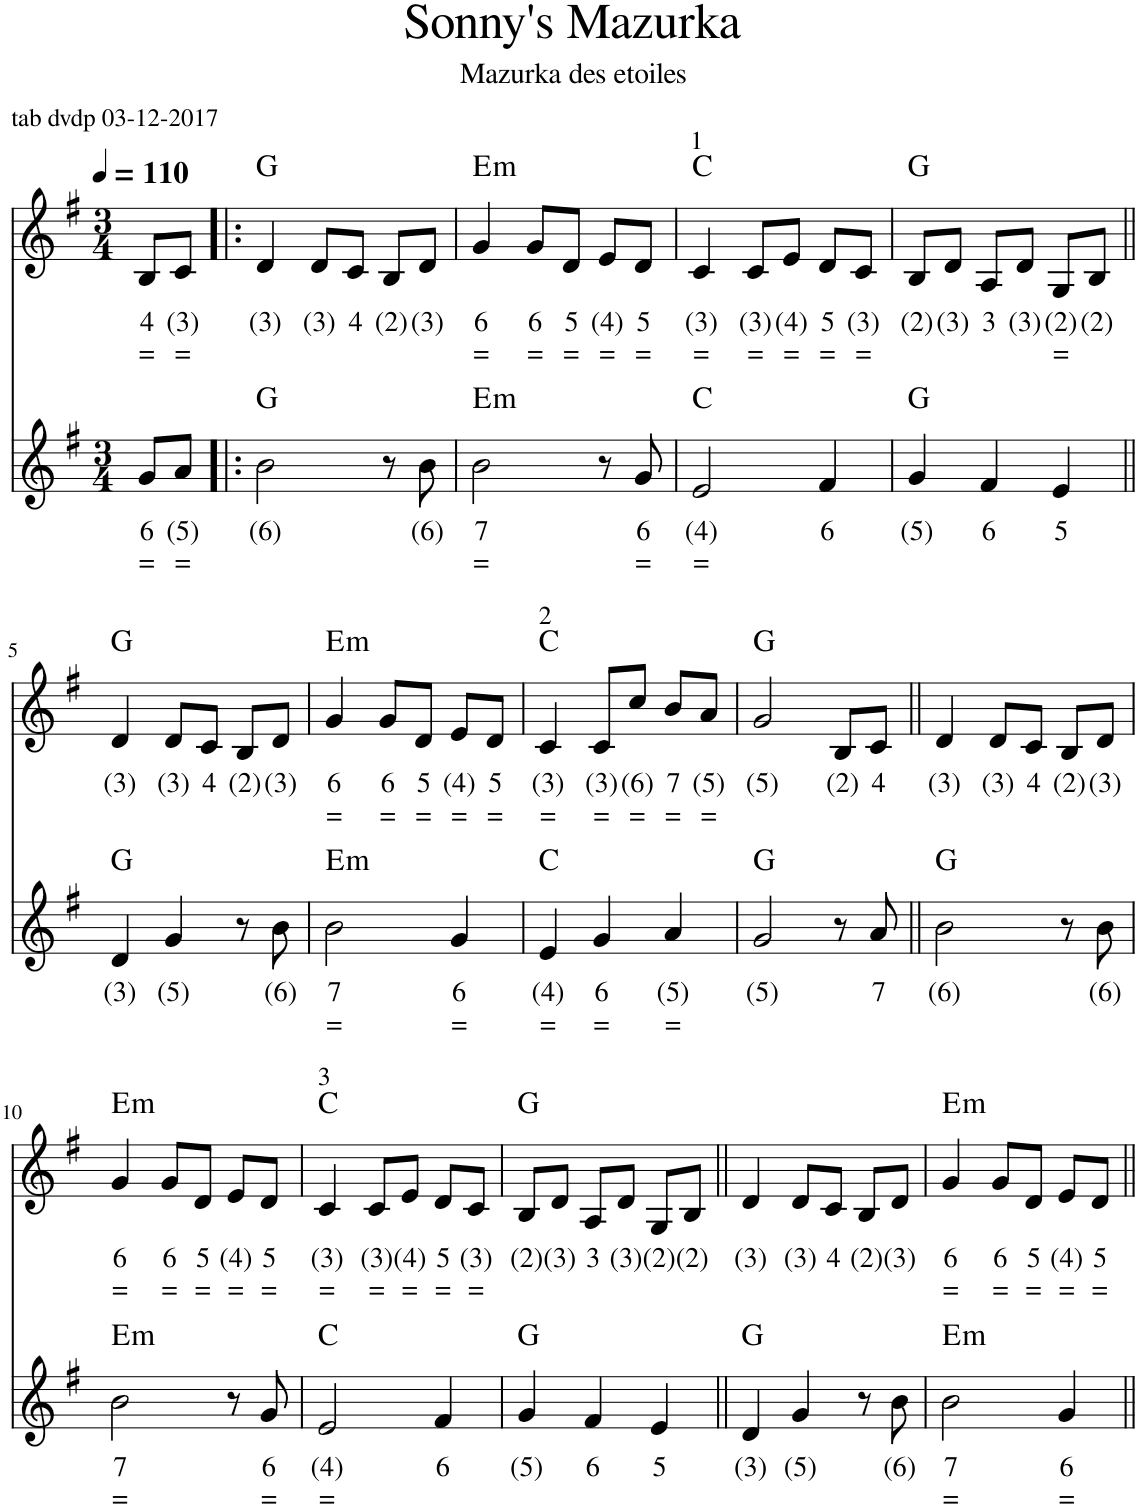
**kern	**text	**text	**kern	**text	**text	**harte
*part2	*part2	*part2	*part1	*part1	*part1	*part1
*staff2	*staff2	*staff2	*staff1	*staff1	*staff1	*
*I"Stem	*	*	*I"Stem	*	*	*
*clefG2	*	*	*clefG2	*	*	*
*k[f#]	*	*	*k[f#]	*	*	*
*M3/4	*	*	*M3/4	*	*	*
*MM110	*	*	*MM110	*	*	*
=	=	=	=	=	=	=
!	!LO:LY:b	!LO:LY:b	!	!LO:LY:b	!LO:LY:b	!
8g/L	6	=	8B/L	4	=	.
!	!LO:LY:b	!LO:LY:b	!	!LO:LY:b	!LO:LY:b	!
8a/J	(5)	=	8c/J	(3)	=	.
=1!|:	=1!|:	=1!|:	=1!|:	=1!|:	=1!|:	=1!|:
!	!LO:LY:b	!	!	!LO:LY:b	!	!
2b\	(6)	.	4d/	(3)	.	G:maj
!	!	!	!	!LO:LY:b	!	!
.	.	.	8d/L	(3)	.	.
!	!	!	!	!LO:LY:b	!	!
.	.	.	8c/J	4	.	.
!	!	!	!	!LO:LY:b	!	!
8r	.	.	8B/L	(2)	.	.
!	!LO:LY:b	!	!	!LO:LY:b	!	!
8b\	(6)	.	8d/J	(3)	.	.
=2	=2	=2	=2	=2	=2	=2
!	!LO:LY:b	!LO:LY:b	!	!LO:LY:b	!LO:LY:b	!LO:H:kt=m
2b\	7	=	4g/	6	=	E:min
!	!	!	!	!LO:LY:b	!LO:LY:b	!
.	.	.	8g/L	6	=	.
!	!	!	!	!LO:LY:b	!LO:LY:b	!
.	.	.	8d/J	5	=	.
!	!	!	!	!LO:LY:b	!LO:LY:b	!
8r	.	.	8e/L	(4)	=	.
!	!LO:LY:b	!LO:LY:b	!	!LO:LY:b	!LO:LY:b	!
8g/	6	=	8d/J	5	=	.
=3	=3	=3	=3	=3	=3	=3
!	!	!	!LO:TX:a:t=1	!	!	!
!	!LO:LY:b	!LO:LY:b	!	!LO:LY:b	!LO:LY:b	!
2e/	(4)	=	4c/	(3)	=	C:maj
!	!	!	!	!LO:LY:b	!LO:LY:b	!
.	.	.	8c/L	(3)	=	.
!	!	!	!	!LO:LY:b	!LO:LY:b	!
.	.	.	8e/J	(4)	=	.
!	!LO:LY:b	!	!	!LO:LY:b	!LO:LY:b	!
4f#/	6	.	8d/L	5	=	.
!	!	!	!	!LO:LY:b	!LO:LY:b	!
.	.	.	8c/J	(3)	=	.
=4	=4	=4	=4	=4	=4	=4
!	!LO:LY:b	!	!	!LO:LY:b	!	!
4g/	(5)	.	8B/L	(2)	.	G:maj
!	!	!	!	!LO:LY:b	!	!
.	.	.	8d/J	(3)	.	.
!	!LO:LY:b	!	!	!LO:LY:b	!	!
4f#/	6	.	8A/L	3	.	.
!	!	!	!	!LO:LY:b	!	!
.	.	.	8d/J	(3)	.	.
!	!LO:LY:b	!	!	!LO:LY:b	!LO:LY:b	!
4e/	5	.	8G/L	(2)	=	.
!	!	!	!	!LO:LY:b	!	!
.	.	.	8B/J	(2)	.	.
!!LO:LB:g=z
=5||	=5||	=5||	=5||	=5||	=5||	=5||
!	!LO:LY:b	!	!	!LO:LY:b	!	!
4d/	(3)	.	4d/	(3)	.	G:maj
!	!LO:LY:b	!	!	!LO:LY:b	!	!
4g/	(5)	.	8d/L	(3)	.	.
!	!	!	!	!LO:LY:b	!	!
.	.	.	8c/J	4	.	.
!	!	!	!	!LO:LY:b	!	!
8r	.	.	8B/L	(2)	.	.
!	!LO:LY:b	!	!	!LO:LY:b	!	!
8b\	(6)	.	8d/J	(3)	.	.
=6	=6	=6	=6	=6	=6	=6
!	!LO:LY:b	!LO:LY:b	!	!LO:LY:b	!LO:LY:b	!LO:H:kt=m
2b\	7	=	4g/	6	=	E:min
!	!	!	!	!LO:LY:b	!LO:LY:b	!
.	.	.	8g/L	6	=	.
!	!	!	!	!LO:LY:b	!LO:LY:b	!
.	.	.	8d/J	5	=	.
!	!LO:LY:b	!LO:LY:b	!	!LO:LY:b	!LO:LY:b	!
4g/	6	=	8e/L	(4)	=	.
!	!	!	!	!LO:LY:b	!LO:LY:b	!
.	.	.	8d/J	5	=	.
=7	=7	=7	=7	=7	=7	=7
!	!	!	!LO:TX:a:t=2	!	!	!
!	!LO:LY:b	!LO:LY:b	!	!LO:LY:b	!LO:LY:b	!
4e/	(4)	=	4c/	(3)	=	C:maj
!	!LO:LY:b	!LO:LY:b	!	!LO:LY:b	!LO:LY:b	!
4g/	6	=	8c/L	(3)	=	.
!	!	!	!	!LO:LY:b	!LO:LY:b	!
.	.	.	8cc/J	(6)	=	.
!	!LO:LY:b	!LO:LY:b	!	!LO:LY:b	!LO:LY:b	!
4a/	(5)	=	8b/L	7	=	.
!	!	!	!	!LO:LY:b	!LO:LY:b	!
.	.	.	8a/J	(5)	=	.
=8	=8	=8	=8	=8	=8	=8
!	!LO:LY:b	!	!	!LO:LY:b	!	!
2g/	(5)	.	2g/	(5)	.	G:maj
!	!	!	!	!LO:LY:b	!	!
8r	.	.	8B/L	(2)	.	.
!	!LO:LY:b	!	!	!LO:LY:b	!	!
8a/	7	.	8c/J	4	.	.
=9||	=9||	=9||	=9||	=9||	=9||	=9||
!	!LO:LY:b	!	!	!LO:LY:b	!	!
2b\	(6)	.	4d/	(3)	.	.
!	!	!	!	!LO:LY:b	!	!
.	.	.	8d/L	(3)	.	.
!	!	!	!	!LO:LY:b	!	!
.	.	.	8c/J	4	.	.
!	!	!	!	!LO:LY:b	!	!
8r	.	.	8B/L	(2)	.	.
!	!LO:LY:b	!	!	!LO:LY:b	!	!
8b\	(6)	.	8d/J	(3)	.	.
!!LO:LB:g=z
=10	=10	=10	=10	=10	=10	=10
!	!LO:LY:b	!LO:LY:b	!	!LO:LY:b	!LO:LY:b	!LO:H:kt=m
2b\	7	=	4g/	6	=	E:min
!	!	!	!	!LO:LY:b	!LO:LY:b	!
.	.	.	8g/L	6	=	.
!	!	!	!	!LO:LY:b	!LO:LY:b	!
.	.	.	8d/J	5	=	.
!	!	!	!	!LO:LY:b	!LO:LY:b	!
8r	.	.	8e/L	(4)	=	.
!	!LO:LY:b	!LO:LY:b	!	!LO:LY:b	!LO:LY:b	!
8g/	6	=	8d/J	5	=	.
=11	=11	=11	=11	=11	=11	=11
!	!	!	!LO:TX:a:t=3	!	!	!
!	!LO:LY:b	!LO:LY:b	!	!LO:LY:b	!LO:LY:b	!
2e/	(4)	=	4c/	(3)	=	C:maj
!	!	!	!	!LO:LY:b	!LO:LY:b	!
.	.	.	8c/L	(3)	=	.
!	!	!	!	!LO:LY:b	!LO:LY:b	!
.	.	.	8e/J	(4)	=	.
!	!LO:LY:b	!	!	!LO:LY:b	!LO:LY:b	!
4f#/	6	.	8d/L	5	=	.
!	!	!	!	!LO:LY:b	!LO:LY:b	!
.	.	.	8c/J	(3)	=	.
=12	=12	=12	=12	=12	=12	=12
!	!LO:LY:b	!	!	!LO:LY:b	!	!
4g/	(5)	.	8B/L	(2)	.	G:maj
!	!	!	!	!LO:LY:b	!	!
.	.	.	8d/J	(3)	.	.
!	!LO:LY:b	!	!	!LO:LY:b	!	!
4f#/	6	.	8A/L	3	.	.
!	!	!	!	!LO:LY:b	!	!
.	.	.	8d/J	(3)	.	.
!	!LO:LY:b	!	!	!LO:LY:b	!	!
4e/	5	.	8G/L	(2)	.	.
!	!	!	!	!LO:LY:b	!	!
.	.	.	8B/J	(2)	.	.
=13||	=13||	=13||	=13||	=13||	=13||	=13||
!	!LO:LY:b	!	!	!LO:LY:b	!	!
4d/	(3)	.	4d/	(3)	.	.
!	!LO:LY:b	!	!	!LO:LY:b	!	!
4g/	(5)	.	8d/L	(3)	.	.
!	!	!	!	!LO:LY:b	!	!
.	.	.	8c/J	4	.	.
!	!	!	!	!LO:LY:b	!	!
8r	.	.	8B/L	(2)	.	.
!	!LO:LY:b	!	!	!LO:LY:b	!	!
8b\	(6)	.	8d/J	(3)	.	.
=14	=14	=14	=14	=14	=14	=14
!	!LO:LY:b	!LO:LY:b	!	!LO:LY:b	!LO:LY:b	!LO:H:kt=m
2b\	7	=	4g/	6	=	E:min
!	!	!	!	!LO:LY:b	!LO:LY:b	!
.	.	.	8g/L	6	=	.
!	!	!	!	!LO:LY:b	!LO:LY:b	!
.	.	.	8d/J	5	=	.
!	!LO:LY:b	!LO:LY:b	!	!LO:LY:b	!LO:LY:b	!
4g/	6	=	8e/L	(4)	=	.
!	!	!	!	!LO:LY:b	!LO:LY:b	!
.	.	.	8d/J	5	=	.
=||	=||	=||	=||	=||	=||	=||
*-	*-	*-	*-	*-	*-	*-
